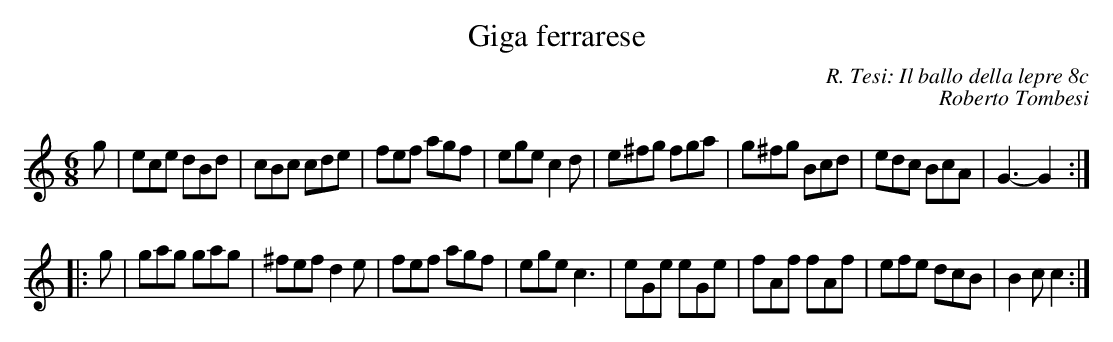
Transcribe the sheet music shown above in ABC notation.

X:1
T:Giga ferrarese
C:R. Tesi: Il ballo della lepre 8c
C:Roberto Tombesi
M:6/8
L:1/8
K:C
g|ece dBd|cBc cde|fef agf|ege c2d|\
e^fg fga|g^fg Bcd|edc BcA|G3-G2:|
|:g|gag gag|^fef d2e|fef agf|ege c3|\
eGe eGe|fAf fAf|efe dcB|B2c c2:|
